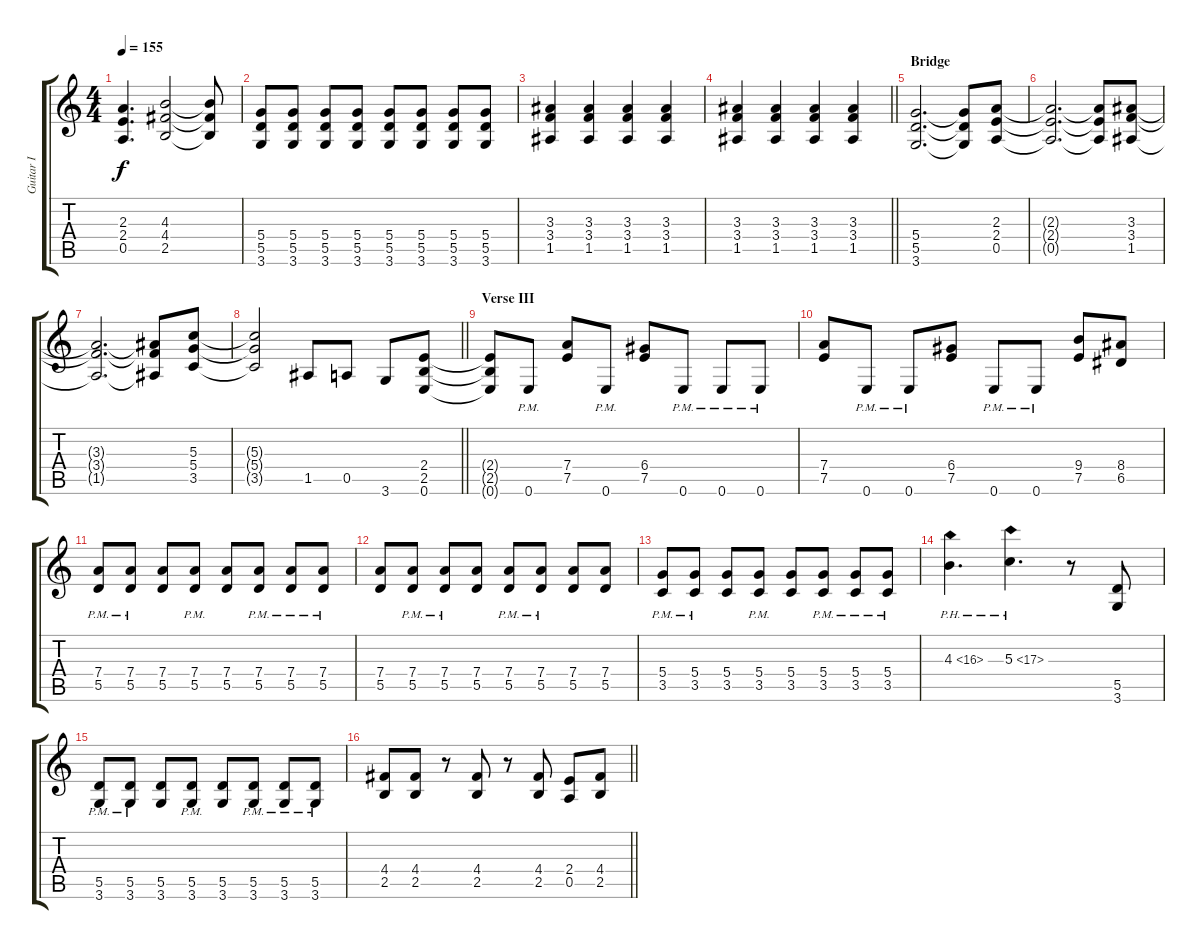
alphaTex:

\track ("Guitar I" "Guitar I") {instrument overdrivenguitar}
\staff {score tabs}
\tuning (E4 B3 G3 D3 A2 E2) {hide}
\ts (4 4)
\tempo 155
\clef g2
\ks c
(2.3 2.4 0.5).4{d dy f} (4.3 4.4 2.5).2 (4.3{t} 4.4{t} 2.5{t}).8 |
(5.4 5.5 3.6).8 (5.4 5.5 3.6).8 (5.4 5.5 3.6).8 (5.4 5.5 3.6).8 (5.4 5.5 3.6).8 (5.4 5.5 3.6).8 (5.4 5.5 3.6).8 (5.4 5.5 3.6).8 |
(3.3 3.4 1.5).4 (3.3 3.4 1.5).4 (3.3 3.4 1.5).4 (3.3 3.4 1.5).4 |
\barLineRight lightlight
(3.3 3.4 1.5).4 (3.3 3.4 1.5).4 (3.3 3.4 1.5).4 (3.3 3.4 1.5).4 |
\section ("" "Bridge")
(5.4 5.5 3.6).2{d} (5.4{t} 5.5{t} 3.6{t}).8 (2.3 2.4 0.5).8 |
(2.3{t} 2.4{t} 0.5{t}).2{d} (2.3{t} 2.4{t} 0.5{t}).8 (3.3 3.4 1.5).8 |
(3.3{t} 3.4{t} 1.5{t}).2{d} (3.3{t} 3.4{t} 1.5{t}).8 (5.3 5.4 3.5).8 |
\barLineRight lightlight
(5.3{t} 5.4{t} 3.5{t}).2 1.5.8 0.5.8 3.6.8 (2.4 2.5 0.6).8 |
\section ("" "Verse III")
(2.4{t} 2.5{t} 0.6{t}).8 0.6{pm}.8 (7.4 7.5).8 0.6{pm}.8 (6.4 7.5).8 0.6{pm}.8 0.6{pm}.8 0.6{pm}.8 |
(7.4 7.5).8 0.6{pm}.8 0.6{pm}.8 (6.4 7.5).8 0.6{pm}.8 0.6{pm}.8 (9.4 7.5).8 (8.4 6.5).8 |
(7.4{pm} 5.5{pm}).8 (7.4{pm} 5.5{pm}).8 (7.4 5.5).8 (7.4{pm} 5.5{pm}).8 (7.4 5.5).8 (7.4{pm} 5.5{pm}).8 (7.4{pm} 5.5{pm}).8 (7.4{pm} 5.5{pm}).8 |
(7.4 5.5).8 (7.4{pm} 5.5{pm}).8 (7.4{pm} 5.5{pm}).8 (7.4 5.5).8 (7.4{pm} 5.5{pm}).8 (7.4{pm} 5.5{pm}).8 (7.4 5.5).8 (7.4 5.5).8 |
(5.4{pm} 3.5{pm}).8 (5.4{pm} 3.5{pm}).8 (5.4 3.5).8 (5.4{pm} 3.5{pm}).8 (5.4 3.5).8 (5.4{pm} 3.5{pm}).8 (5.4{pm} 3.5{pm}).8 (5.4{pm} 3.5{pm}).8 |
4.3{ph 12}.4{d} 5.3{ph 12}.4{d} r.8 (5.5 3.6).8 |
(5.5{pm} 3.6{pm}).8 (5.5{pm} 3.6{pm}).8 (5.5 3.6).8 (5.5{pm} 3.6{pm}).8 (5.5 3.6).8 (5.5{pm} 3.6{pm}).8 (5.5{pm} 3.6{pm}).8 (5.5{pm} 3.6{pm}).8 |
\barLineRight lightlight
(4.4 2.5).8 (4.4 2.5).8 r.8 (4.4 2.5).8 r.8 (4.4 2.5).8 (2.4 0.5).8 (4.4 2.5).8
